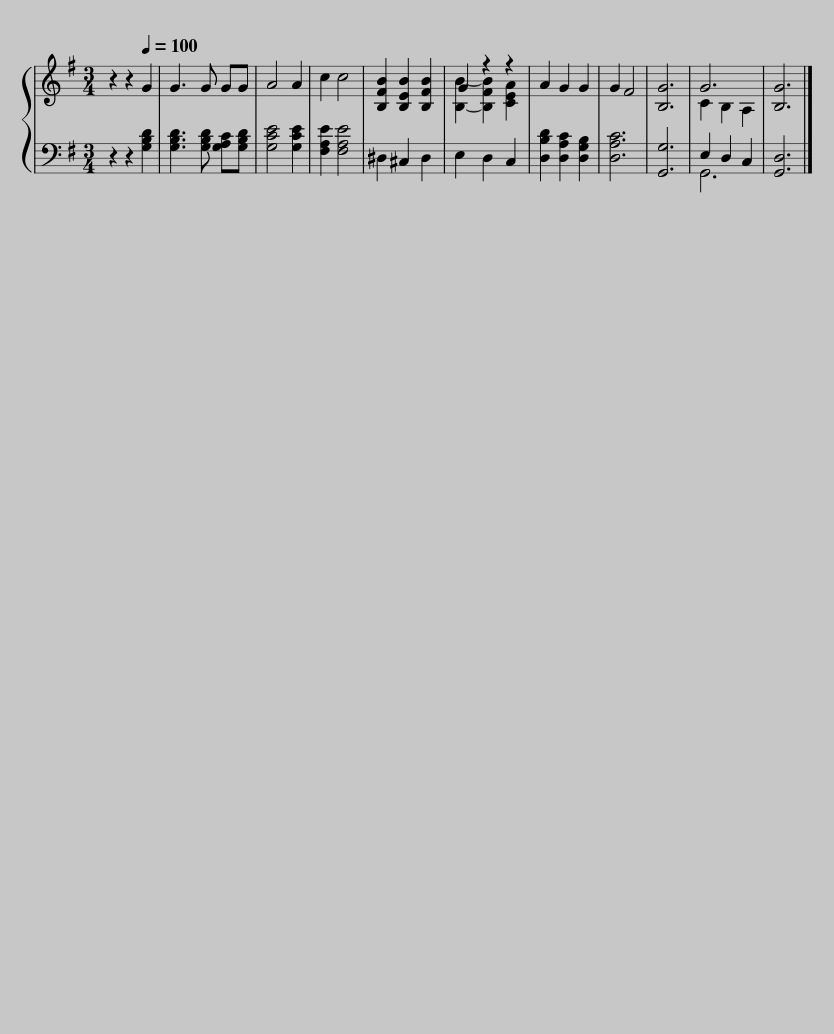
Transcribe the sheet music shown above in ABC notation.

X:1
%%score { ( 1 3 ) | ( 2 4 ) }
L:1/8
M:3/4
I:linebreak $
K:G
V:1 treble
V:3 treble
V:2 bass
V:4 bass
V:1
 z2 z2[Q:1/4=100] G2 | G3 G GG | A4 A2 | c2 c4 | [B,FB]2 [B,EB]2 [B,FB]2 | %5
 G2 z2 z2 | A2 G2 G2 | G2 F4 | [B,G]6 | G6 | %10
 [B,G]6 |] %11
V:2
 z2 z2 [G,B,D]2 | [G,B,D]3 [G,B,D] [G,A,C][G,B,D] | [G,CE]4 [G,CE]2 | [F,A,E]2 [F,A,E]4 | ^D,2 ^C,2 D,2 | %5
 E,2 D,2 C,2 | [D,B,D]2 [D,A,C]2 [D,G,B,]2 | [D,A,C]6 | [G,,G,]6 | E,2 D,2 C,2 | %10
 [G,,D,]6 |] %11
V:3
 x6 | x6 | x6 | x6 | x6 | %5
 [B,B]2- [B,FB]2 [CEA]2 | x6 | x6 | x6 | C2 B,2 A,2 | %10
 x6 |] %11
V:4
 x6 | x6 | x6 | x6 | x6 | %5
 x6 | x6 | x6 | x6 | G,,6 | %10
 x6 |] %11
